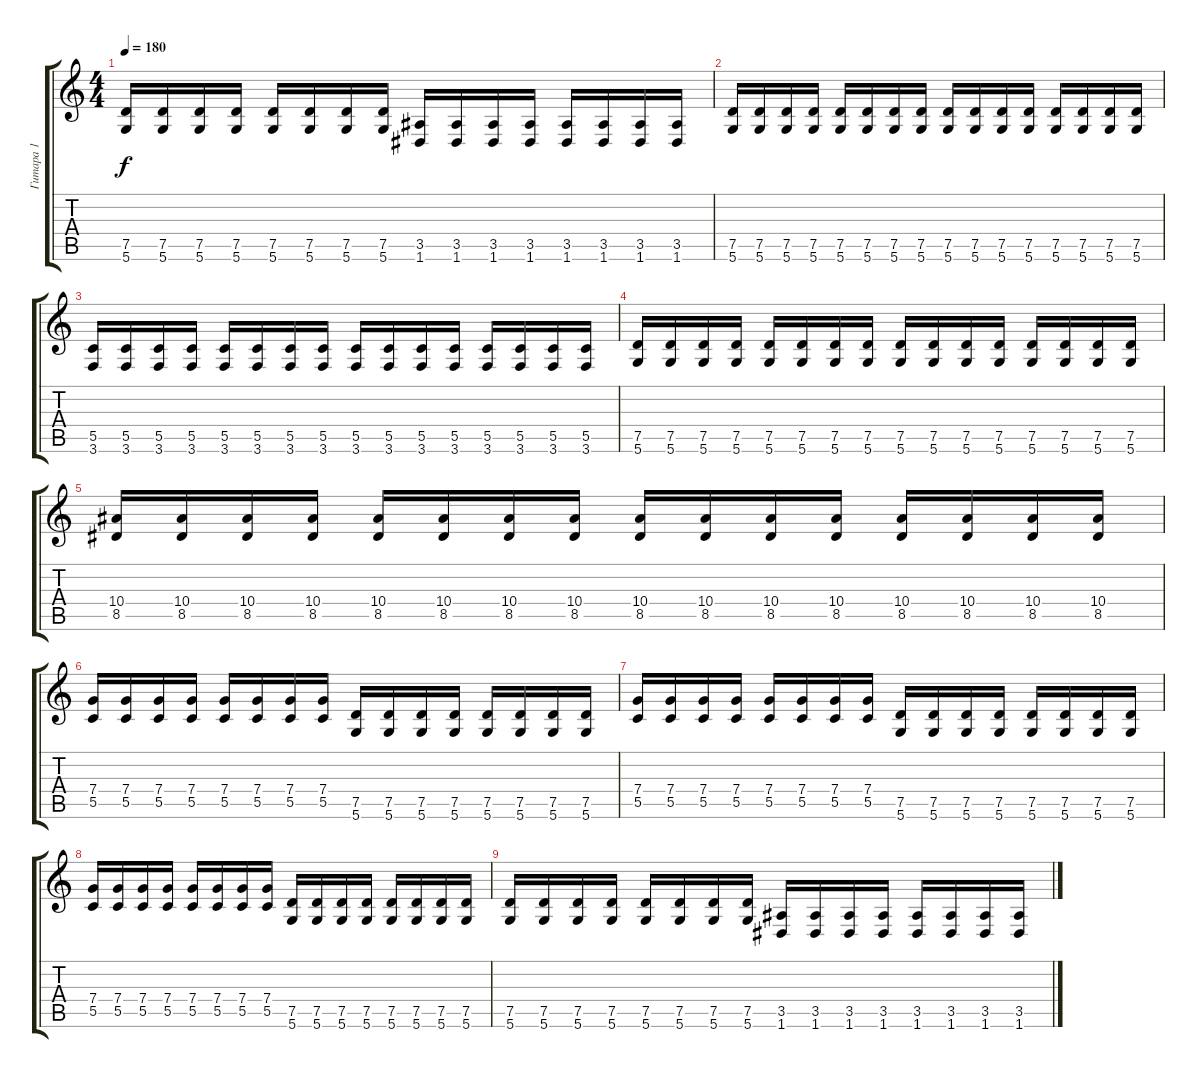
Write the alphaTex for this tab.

\track ("Гитара 1" "Гитара 1") {instrument distortionguitar}
\staff {score tabs}
\tuning (D4 A3 F3 C3 G2 D2) {hide}
\ts (4 4)
\tempo 180
\clef g2
\ks c
(7.5 5.6).16{dy f} (7.5 5.6).16 (7.5 5.6).16 (7.5 5.6).16 (7.5 5.6).16 (7.5 5.6).16 (7.5 5.6).16 (7.5 5.6).16 (3.5 1.6).16 (3.5 1.6).16 (3.5 1.6).16 (3.5 1.6).16 (3.5 1.6).16 (3.5 1.6).16 (3.5 1.6).16 (3.5 1.6).16 |
(7.5 5.6).16 (7.5 5.6).16 (7.5 5.6).16 (7.5 5.6).16 (7.5 5.6).16 (7.5 5.6).16 (7.5 5.6).16 (7.5 5.6).16 (7.5 5.6).16 (7.5 5.6).16 (7.5 5.6).16 (7.5 5.6).16 (7.5 5.6).16 (7.5 5.6).16 (7.5 5.6).16 (7.5 5.6).16 |
(5.5 3.6).16 (5.5 3.6).16 (5.5 3.6).16 (5.5 3.6).16 (5.5 3.6).16 (5.5 3.6).16 (5.5 3.6).16 (5.5 3.6).16 (5.5 3.6).16 (5.5 3.6).16 (5.5 3.6).16 (5.5 3.6).16 (5.5 3.6).16 (5.5 3.6).16 (5.5 3.6).16 (5.5 3.6).16 |
(7.5 5.6).16 (7.5 5.6).16 (7.5 5.6).16 (7.5 5.6).16 (7.5 5.6).16 (7.5 5.6).16 (7.5 5.6).16 (7.5 5.6).16 (7.5 5.6).16 (7.5 5.6).16 (7.5 5.6).16 (7.5 5.6).16 (7.5 5.6).16 (7.5 5.6).16 (7.5 5.6).16 (7.5 5.6).16 |
(10.4 8.5).16 (10.4 8.5).16 (10.4 8.5).16 (10.4 8.5).16 (10.4 8.5).16 (10.4 8.5).16 (10.4 8.5).16 (10.4 8.5).16 (10.4 8.5).16 (10.4 8.5).16 (10.4 8.5).16 (10.4 8.5).16 (10.4 8.5).16 (10.4 8.5).16 (10.4 8.5).16 (10.4 8.5).16 |
(7.4 5.5).16 (7.4 5.5).16 (7.4 5.5).16 (7.4 5.5).16 (7.4 5.5).16 (7.4 5.5).16 (7.4 5.5).16 (7.4 5.5).16 (7.5 5.6).16 (7.5 5.6).16 (7.5 5.6).16 (7.5 5.6).16 (7.5 5.6).16 (7.5 5.6).16 (7.5 5.6).16 (7.5 5.6).16 |
(7.4 5.5).16 (7.4 5.5).16 (7.4 5.5).16 (7.4 5.5).16 (7.4 5.5).16 (7.4 5.5).16 (7.4 5.5).16 (7.4 5.5).16 (7.5 5.6).16 (7.5 5.6).16 (7.5 5.6).16 (7.5 5.6).16 (7.5 5.6).16 (7.5 5.6).16 (7.5 5.6).16 (7.5 5.6).16 |
(7.4 5.5).16 (7.4 5.5).16 (7.4 5.5).16 (7.4 5.5).16 (7.4 5.5).16 (7.4 5.5).16 (7.4 5.5).16 (7.4 5.5).16 (7.5 5.6).16 (7.5 5.6).16 (7.5 5.6).16 (7.5 5.6).16 (7.5 5.6).16 (7.5 5.6).16 (7.5 5.6).16 (7.5 5.6).16 |
(7.5 5.6).16 (7.5 5.6).16 (7.5 5.6).16 (7.5 5.6).16 (7.5 5.6).16 (7.5 5.6).16 (7.5 5.6).16 (7.5 5.6).16 (3.5 1.6).16 (3.5 1.6).16 (3.5 1.6).16 (3.5 1.6).16 (3.5 1.6).16 (3.5 1.6).16 (3.5 1.6).16 (3.5 1.6).16
